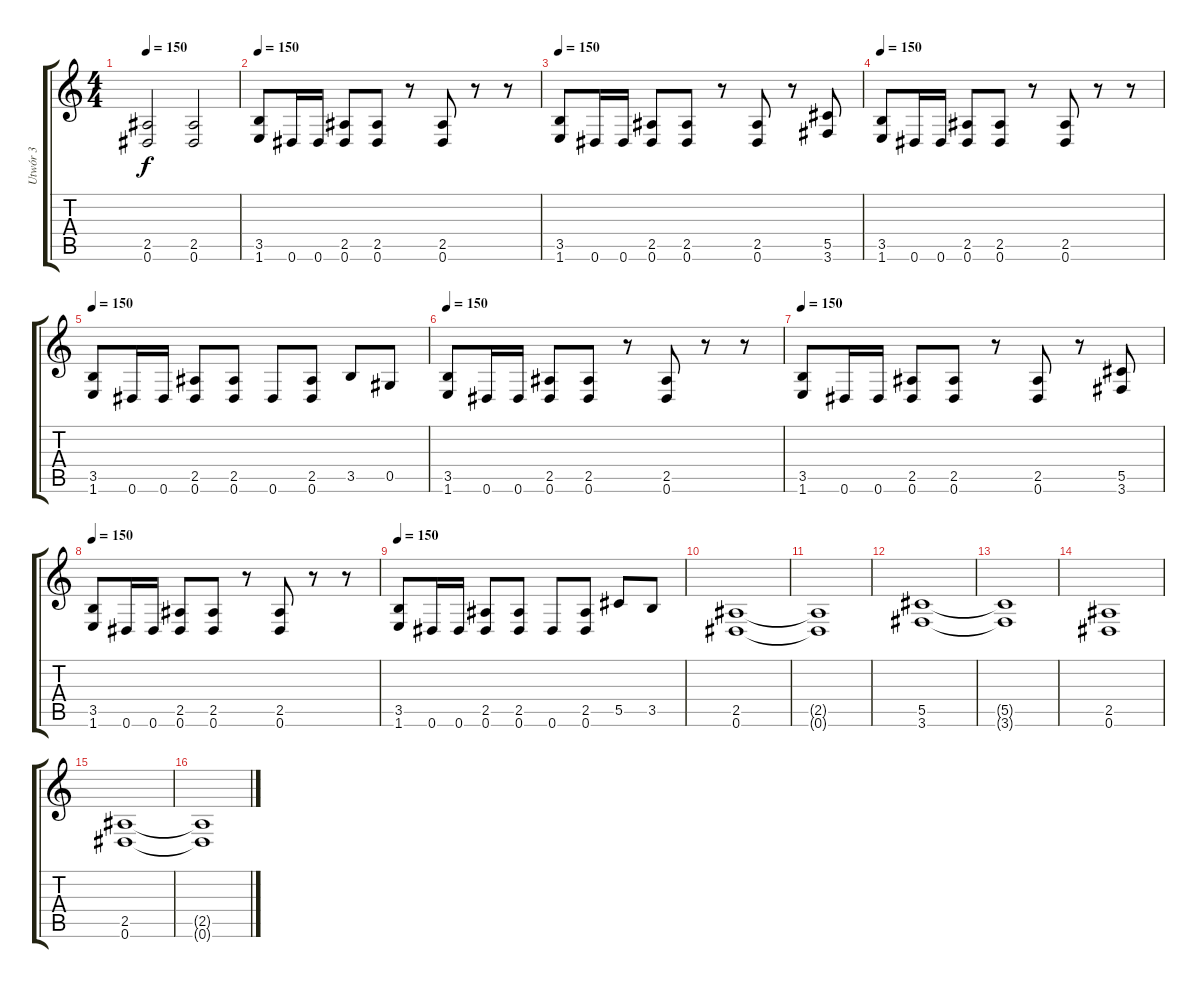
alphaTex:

\track ("Utwór 3" "Utwór 3") {instrument distortionguitar}
\staff {score tabs}
\tuning (Eb4 Bb3 Gb3 Db3 Ab2 Eb2) {hide}
\ts (4 4)
\tempo 150
\clef g2
\ks c
(2.5 0.6).2{dy f} (2.5 0.6).2 |
\tempo 150
(3.5 1.6).8 0.6.16 0.6.16 (2.5 0.6).8 (2.5 0.6).8 r.8 (2.5 0.6).8 r.8 r.8 |
\tempo 150
(3.5 1.6).8 0.6.16 0.6.16 (2.5 0.6).8 (2.5 0.6).8 r.8 (2.5 0.6).8 r.8 (5.5 3.6).8 |
\tempo 150
(3.5 1.6).8 0.6.16 0.6.16 (2.5 0.6).8 (2.5 0.6).8 r.8 (2.5 0.6).8 r.8 r.8 |
\tempo 150
(3.5 1.6).8 0.6.16 0.6.16 (2.5 0.6).8 (2.5 0.6).8 0.6.8 (2.5 0.6).8 3.5.8 0.5.8 |
\tempo 150
(3.5 1.6).8 0.6.16 0.6.16 (2.5 0.6).8 (2.5 0.6).8 r.8 (2.5 0.6).8 r.8 r.8 |
\tempo 150
(3.5 1.6).8 0.6.16 0.6.16 (2.5 0.6).8 (2.5 0.6).8 r.8 (2.5 0.6).8 r.8 (5.5 3.6).8 |
\tempo 150
(3.5 1.6).8 0.6.16 0.6.16 (2.5 0.6).8 (2.5 0.6).8 r.8 (2.5 0.6).8 r.8 r.8 |
\tempo 150
(3.5 1.6).8 0.6.16 0.6.16 (2.5 0.6).8 (2.5 0.6).8 0.6.8 (2.5 0.6).8 5.5.8 3.5.8 |
(2.5 0.6).1 |
(2.5{t} 0.6{t}).1 |
(5.5 3.6).1 |
(5.5{t} 3.6{t}).1 |
(2.5 0.6).1 |
(2.5 0.6).1 |
(2.5{t} 0.6{t}).1
